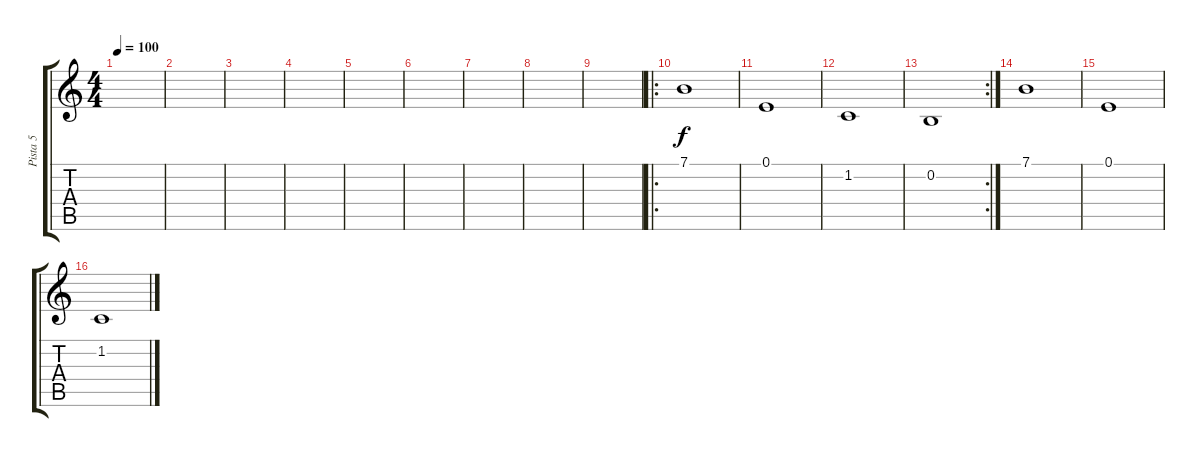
\track ("Pista 5" "Pista 5") {instrument synthstrings2}
\staff {score tabs}
\tuning (E4 B3 G3 D3 A2 E2) {hide}
\ts (4 4)
\tempo 100
\clef g2
\ks c
|
|
|
|
|
|
|
|
|
\ro
7.1.1 |
0.1.1 |
1.2.1 |
\rc 2
0.2.1 |
7.1.1 |
0.1.1 |
1.2.1
